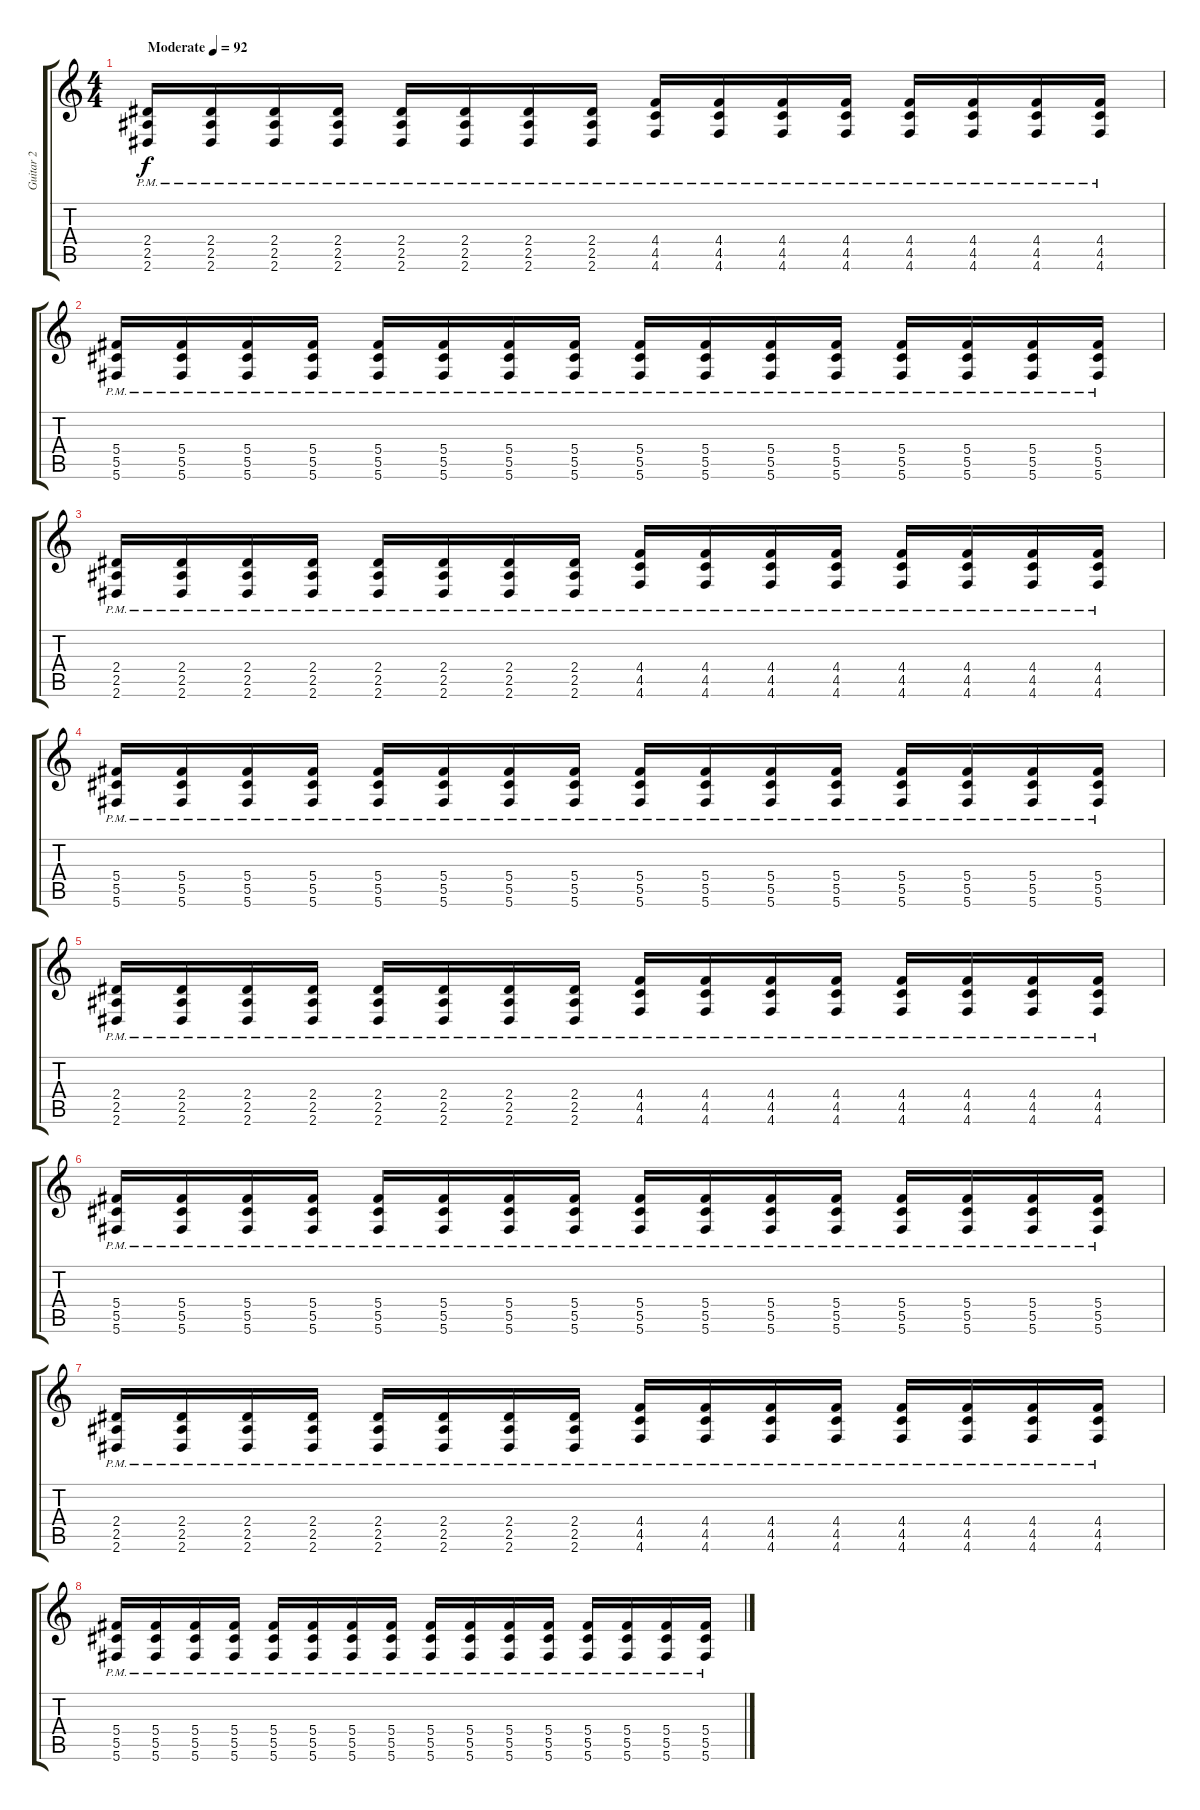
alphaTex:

\track ("Guitar 2" "Guitar 2") {instrument distortionguitar}
\staff {score tabs}
\tuning (Eb4 Bb3 Gb3 Db3 Ab2 Db2) {hide}
\ts (4 4)
\tempo (92 "Moderate")
\clef g2
\ks c
(2.4{pm} 2.5{pm} 2.6{pm}).16{dy f instrument distortionguitar} (2.4{pm} 2.5{pm} 2.6{pm}).16 (2.4{pm} 2.5{pm} 2.6{pm}).16 (2.4{pm} 2.5{pm} 2.6{pm}).16 (2.4{pm} 2.5{pm} 2.6{pm}).16 (2.4{pm} 2.5{pm} 2.6{pm}).16 (2.4{pm} 2.5{pm} 2.6{pm}).16 (2.4{pm} 2.5{pm} 2.6{pm}).16 (4.4{pm} 4.5{pm} 4.6{pm}).16 (4.4{pm} 4.5{pm} 4.6{pm}).16 (4.4{pm} 4.5{pm} 4.6{pm}).16 (4.4{pm} 4.5{pm} 4.6{pm}).16 (4.4{pm} 4.5{pm} 4.6{pm}).16 (4.4{pm} 4.5{pm} 4.6{pm}).16 (4.4{pm} 4.5{pm} 4.6{pm}).16 (4.4{pm} 4.5{pm} 4.6{pm}).16 |
(5.4{pm} 5.5{pm} 5.6{pm}).16 (5.4{pm} 5.5{pm} 5.6{pm}).16 (5.4{pm} 5.5{pm} 5.6{pm}).16 (5.4{pm} 5.5{pm} 5.6{pm}).16 (5.4{pm} 5.5{pm} 5.6{pm}).16 (5.4{pm} 5.5{pm} 5.6{pm}).16 (5.4{pm} 5.5{pm} 5.6{pm}).16 (5.4{pm} 5.5{pm} 5.6{pm}).16 (5.4{pm} 5.5{pm} 5.6{pm}).16 (5.4{pm} 5.5{pm} 5.6{pm}).16 (5.4{pm} 5.5{pm} 5.6{pm}).16 (5.4{pm} 5.5{pm} 5.6{pm}).16 (5.4{pm} 5.5{pm} 5.6{pm}).16 (5.4{pm} 5.5{pm} 5.6{pm}).16 (5.4{pm} 5.5{pm} 5.6{pm}).16 (5.4{pm} 5.5{pm} 5.6{pm}).16 |
(2.4{pm} 2.5{pm} 2.6{pm}).16 (2.4{pm} 2.5{pm} 2.6{pm}).16 (2.4{pm} 2.5{pm} 2.6{pm}).16 (2.4{pm} 2.5{pm} 2.6{pm}).16 (2.4{pm} 2.5{pm} 2.6{pm}).16 (2.4{pm} 2.5{pm} 2.6{pm}).16 (2.4{pm} 2.5{pm} 2.6{pm}).16 (2.4{pm} 2.5{pm} 2.6{pm}).16 (4.4{pm} 4.5{pm} 4.6{pm}).16 (4.4{pm} 4.5{pm} 4.6{pm}).16 (4.4{pm} 4.5{pm} 4.6{pm}).16 (4.4{pm} 4.5{pm} 4.6{pm}).16 (4.4{pm} 4.5{pm} 4.6{pm}).16 (4.4{pm} 4.5{pm} 4.6{pm}).16 (4.4{pm} 4.5{pm} 4.6{pm}).16 (4.4{pm} 4.5{pm} 4.6{pm}).16 |
(5.4{pm} 5.5{pm} 5.6{pm}).16 (5.4{pm} 5.5{pm} 5.6{pm}).16 (5.4{pm} 5.5{pm} 5.6{pm}).16 (5.4{pm} 5.5{pm} 5.6{pm}).16 (5.4{pm} 5.5{pm} 5.6{pm}).16 (5.4{pm} 5.5{pm} 5.6{pm}).16 (5.4{pm} 5.5{pm} 5.6{pm}).16 (5.4{pm} 5.5{pm} 5.6{pm}).16 (5.4{pm} 5.5{pm} 5.6{pm}).16 (5.4{pm} 5.5{pm} 5.6{pm}).16 (5.4{pm} 5.5{pm} 5.6{pm}).16 (5.4{pm} 5.5{pm} 5.6{pm}).16 (5.4{pm} 5.5{pm} 5.6{pm}).16 (5.4{pm} 5.5{pm} 5.6{pm}).16 (5.4{pm} 5.5{pm} 5.6{pm}).16 (5.4{pm} 5.5{pm} 5.6{pm}).16 |
(2.4{pm} 2.5{pm} 2.6{pm}).16 (2.4{pm} 2.5{pm} 2.6{pm}).16 (2.4{pm} 2.5{pm} 2.6{pm}).16 (2.4{pm} 2.5{pm} 2.6{pm}).16 (2.4{pm} 2.5{pm} 2.6{pm}).16 (2.4{pm} 2.5{pm} 2.6{pm}).16 (2.4{pm} 2.5{pm} 2.6{pm}).16 (2.4{pm} 2.5{pm} 2.6{pm}).16 (4.4{pm} 4.5{pm} 4.6{pm}).16 (4.4{pm} 4.5{pm} 4.6{pm}).16 (4.4{pm} 4.5{pm} 4.6{pm}).16 (4.4{pm} 4.5{pm} 4.6{pm}).16 (4.4{pm} 4.5{pm} 4.6{pm}).16 (4.4{pm} 4.5{pm} 4.6{pm}).16 (4.4{pm} 4.5{pm} 4.6{pm}).16 (4.4{pm} 4.5{pm} 4.6{pm}).16 |
(5.4{pm} 5.5{pm} 5.6{pm}).16 (5.4{pm} 5.5{pm} 5.6{pm}).16 (5.4{pm} 5.5{pm} 5.6{pm}).16 (5.4{pm} 5.5{pm} 5.6{pm}).16 (5.4{pm} 5.5{pm} 5.6{pm}).16 (5.4{pm} 5.5{pm} 5.6{pm}).16 (5.4{pm} 5.5{pm} 5.6{pm}).16 (5.4{pm} 5.5{pm} 5.6{pm}).16 (5.4{pm} 5.5{pm} 5.6{pm}).16 (5.4{pm} 5.5{pm} 5.6{pm}).16 (5.4{pm} 5.5{pm} 5.6{pm}).16 (5.4{pm} 5.5{pm} 5.6{pm}).16 (5.4{pm} 5.5{pm} 5.6{pm}).16 (5.4{pm} 5.5{pm} 5.6{pm}).16 (5.4{pm} 5.5{pm} 5.6{pm}).16 (5.4{pm} 5.5{pm} 5.6{pm}).16 |
(2.4{pm} 2.5{pm} 2.6{pm}).16 (2.4{pm} 2.5{pm} 2.6{pm}).16 (2.4{pm} 2.5{pm} 2.6{pm}).16 (2.4{pm} 2.5{pm} 2.6{pm}).16 (2.4{pm} 2.5{pm} 2.6{pm}).16 (2.4{pm} 2.5{pm} 2.6{pm}).16 (2.4{pm} 2.5{pm} 2.6{pm}).16 (2.4{pm} 2.5{pm} 2.6{pm}).16 (4.4{pm} 4.5{pm} 4.6{pm}).16 (4.4{pm} 4.5{pm} 4.6{pm}).16 (4.4{pm} 4.5{pm} 4.6{pm}).16 (4.4{pm} 4.5{pm} 4.6{pm}).16 (4.4{pm} 4.5{pm} 4.6{pm}).16 (4.4{pm} 4.5{pm} 4.6{pm}).16 (4.4{pm} 4.5{pm} 4.6{pm}).16 (4.4{pm} 4.5{pm} 4.6{pm}).16 |
(5.4{pm} 5.5{pm} 5.6{pm}).16 (5.4{pm} 5.5{pm} 5.6{pm}).16 (5.4{pm} 5.5{pm} 5.6{pm}).16 (5.4{pm} 5.5{pm} 5.6{pm}).16 (5.4{pm} 5.5{pm} 5.6{pm}).16 (5.4{pm} 5.5{pm} 5.6{pm}).16 (5.4{pm} 5.5{pm} 5.6{pm}).16 (5.4{pm} 5.5{pm} 5.6{pm}).16 (5.4{pm} 5.5{pm} 5.6{pm}).16 (5.4{pm} 5.5{pm} 5.6{pm}).16 (5.4{pm} 5.5{pm} 5.6{pm}).16 (5.4{pm} 5.5{pm} 5.6{pm}).16 (5.4{pm} 5.5{pm} 5.6{pm}).16 (5.4{pm} 5.5{pm} 5.6{pm}).16 (5.4{pm} 5.5{pm} 5.6{pm}).16 (5.4{pm} 5.5{pm} 5.6{pm}).16
